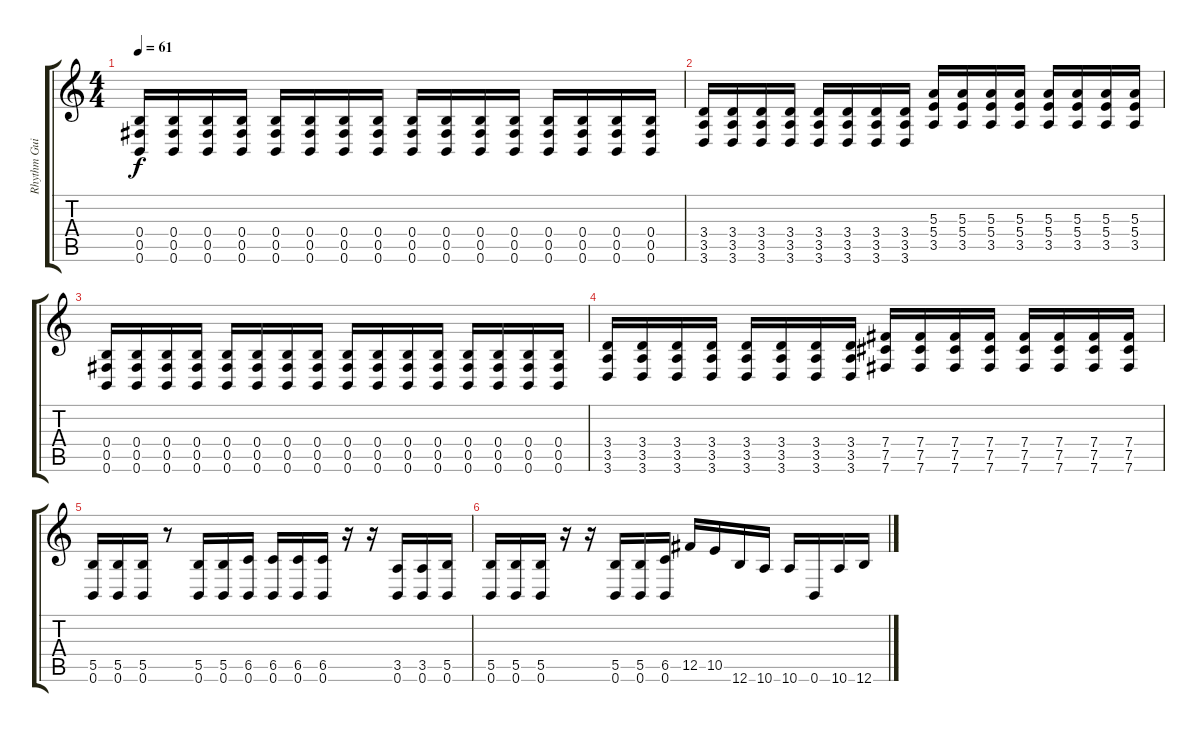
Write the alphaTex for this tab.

\track ("Rhythm Guitar" "Rhythm Gui") {instrument overdrivenguitar}
\staff {score tabs}
\tuning (Db4 Ab3 E3 B2 Gb2 B1) {hide}
\ts (4 4)
\tempo 61
\clef g2
\ks c
(0.4 0.5 0.6).16{dy f} (0.4 0.5 0.6).16 (0.4 0.5 0.6).16 (0.4 0.5 0.6).16 (0.4 0.5 0.6).16 (0.4 0.5 0.6).16 (0.4 0.5 0.6).16 (0.4 0.5 0.6).16 (0.4 0.5 0.6).16 (0.4 0.5 0.6).16 (0.4 0.5 0.6).16 (0.4 0.5 0.6).16 (0.4 0.5 0.6).16 (0.4 0.5 0.6).16 (0.4 0.5 0.6).16 (0.4 0.5 0.6).16 |
(3.4 3.5 3.6).16 (3.4 3.5 3.6).16 (3.4 3.5 3.6).16 (3.4 3.5 3.6).16 (3.4 3.5 3.6).16 (3.4 3.5 3.6).16 (3.4 3.5 3.6).16 (3.4 3.5 3.6).16 (5.3 5.4 3.5).16 (5.3 5.4 3.5).16 (5.3 5.4 3.5).16 (5.3 5.4 3.5).16 (5.3 5.4 3.5).16 (5.3 5.4 3.5).16 (5.3 5.4 3.5).16 (5.3 5.4 3.5).16 |
(0.4 0.5 0.6).16 (0.4 0.5 0.6).16 (0.4 0.5 0.6).16 (0.4 0.5 0.6).16 (0.4 0.5 0.6).16 (0.4 0.5 0.6).16 (0.4 0.5 0.6).16 (0.4 0.5 0.6).16 (0.4 0.5 0.6).16 (0.4 0.5 0.6).16 (0.4 0.5 0.6).16 (0.4 0.5 0.6).16 (0.4 0.5 0.6).16 (0.4 0.5 0.6).16 (0.4 0.5 0.6).16 (0.4 0.5 0.6).16 |
(3.4 3.5 3.6).16 (3.4 3.5 3.6).16 (3.4 3.5 3.6).16 (3.4 3.5 3.6).16 (3.4 3.5 3.6).16 (3.4 3.5 3.6).16 (3.4 3.5 3.6).16 (3.4 3.5 3.6).16 (7.4 7.5 7.6).16 (7.4 7.5 7.6).16 (7.4 7.5 7.6).16 (7.4 7.5 7.6).16 (7.4 7.5 7.6).16 (7.4 7.5 7.6).16 (7.4 7.5 7.6).16 (7.4 7.5 7.6).16 |
(5.5 0.6).16 (5.5 0.6).16 (5.5 0.6).16 r.8 (5.5 0.6).16 (5.5 0.6).16 (6.5 0.6).16 (6.5 0.6).16 (6.5 0.6).16 (6.5 0.6).16 r.16 r.16 (3.5 0.6).16 (3.5 0.6).16 (5.5 0.6).16 |
(5.5 0.6).16 (5.5 0.6).16 (5.5 0.6).16 r.16 r.16 (5.5 0.6).16 (5.5 0.6).16 (6.5 0.6).16 12.5.16 10.5.16 12.6.16 10.6.16 10.6.16 0.6.16 10.6.16 12.6.16
